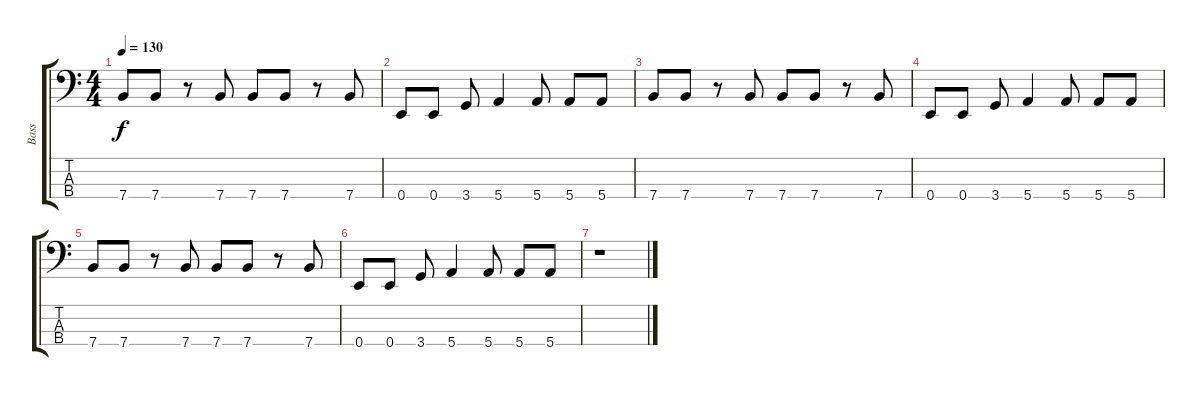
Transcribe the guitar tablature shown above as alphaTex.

\track ("Bass" "Bass") {instrument electricbassfinger}
\staff {score tabs}
\tuning (G2 D2 A1 E1) {hide}
\ts (4 4)
\tempo 130
\clef f4
\ks c
7.4.8{dy f} 7.4.8 r.8 7.4.8 7.4.8 7.4.8 r.8 7.4.8 |
0.4.8 0.4.8 3.4.8 5.4.4 5.4.8 5.4.8 5.4.8 |
7.4.8 7.4.8 r.8 7.4.8 7.4.8 7.4.8 r.8 7.4.8 |
0.4.8 0.4.8 3.4.8 5.4.4 5.4.8 5.4.8 5.4.8 |
7.4.8 7.4.8 r.8 7.4.8 7.4.8 7.4.8 r.8 7.4.8 |
0.4.8 0.4.8 3.4.8 5.4.4 5.4.8 5.4.8 5.4.8 |
r.1
